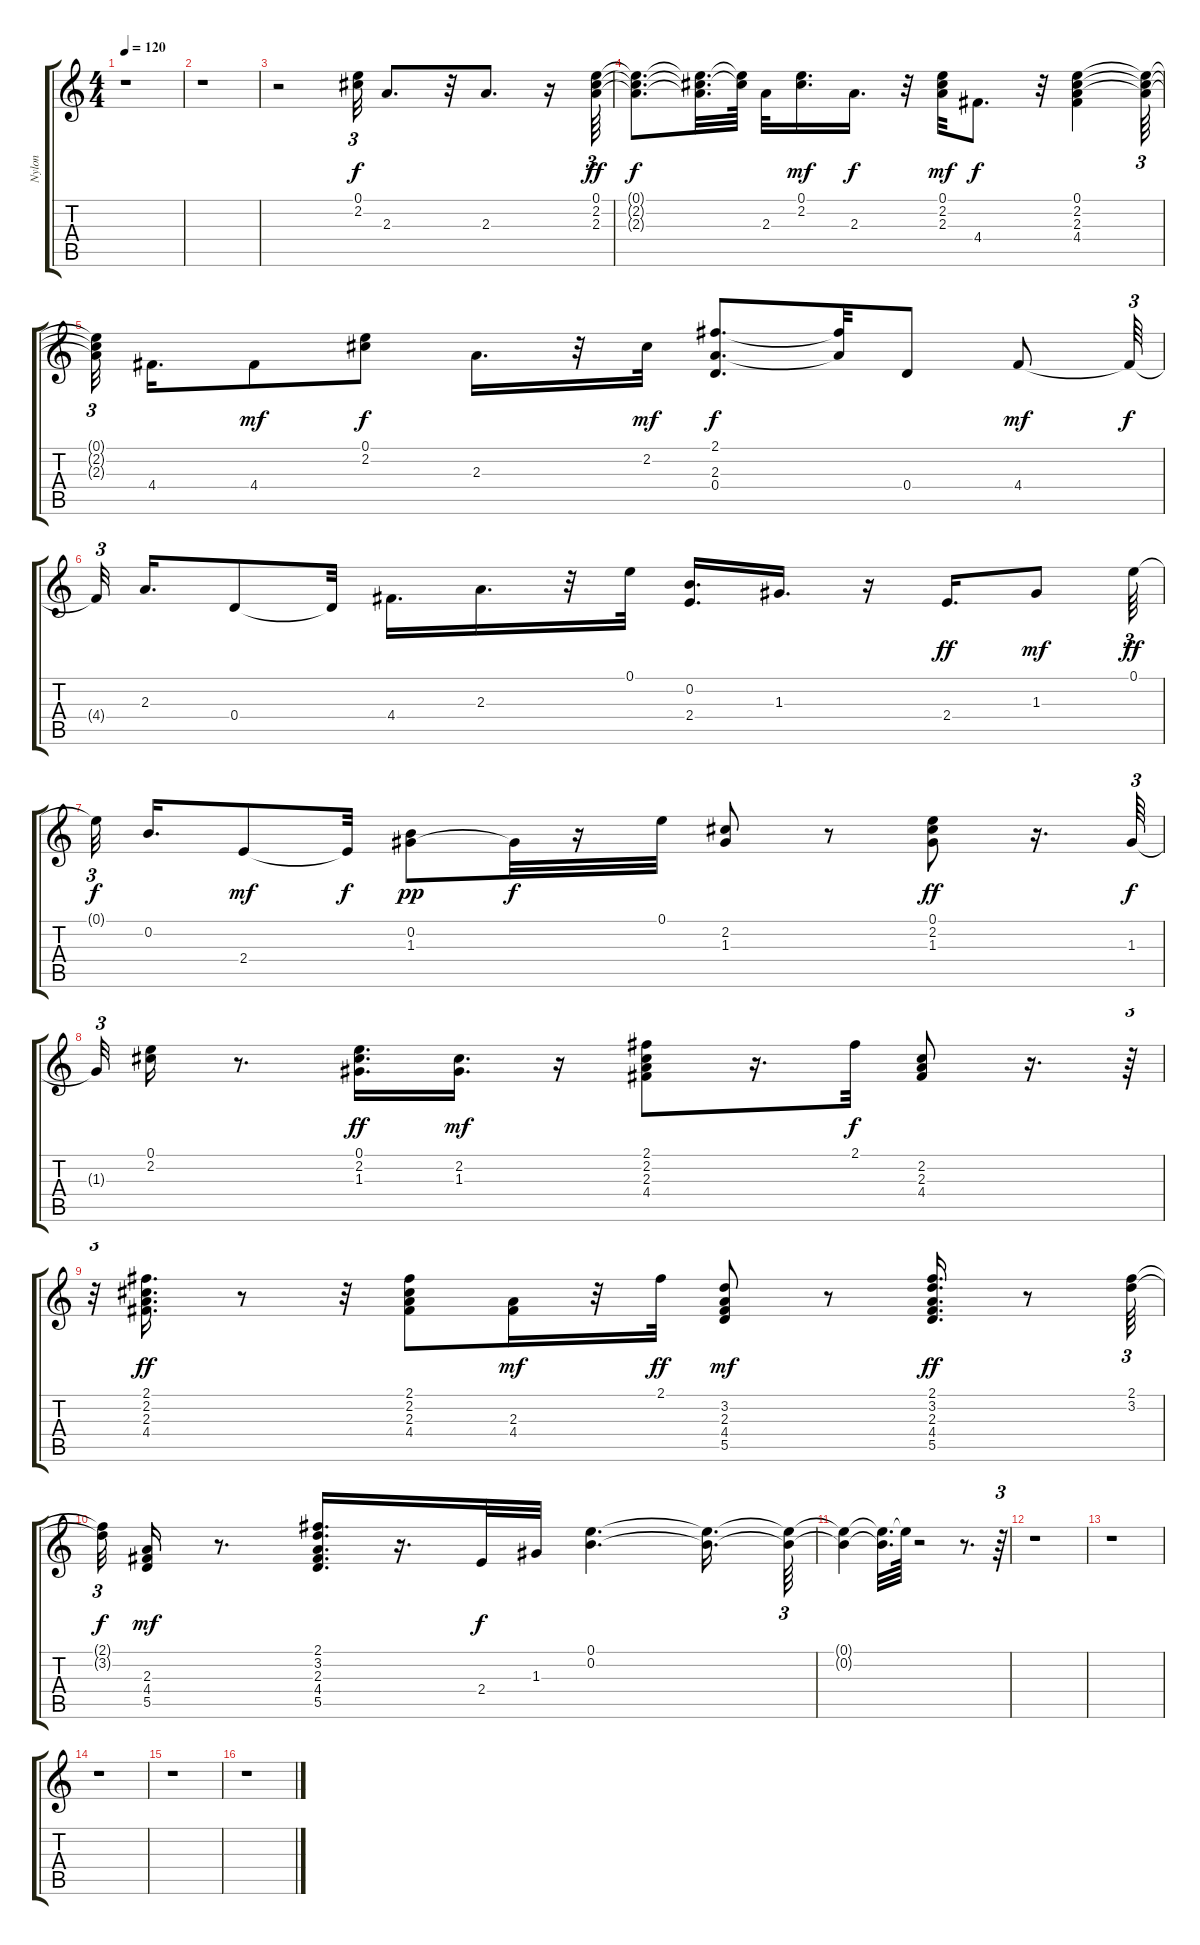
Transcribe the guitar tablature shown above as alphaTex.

\track ("Nylon" "Nylon") {instrument acousticguitarnylon}
\staff {score tabs}
\tuning (E4 B3 G3 D3 A2 E2) {hide}
\ts (4 4)
\tempo 120
\clef g2
\ks c
r.1{dy f} |
r.1 |
r.2 (0.1 2.2).32{tu (3 2)} 2.3.8{d} r.32 2.3.8{d} r.16 (0.1 2.2 2.3).64{tu (3 2) dy ff} |
(0.1{t} 2.2{t} 2.3{t}).8{d dy f} (0.1{t} 2.2{t} 2.3{t}).32{d} (0.1{t} 2.2{t}).64 2.3.32 (0.1 2.2).16{d dy mf} 2.3.16{d dy f} r.32 (0.1 2.2 2.3).32{dy mf} 4.4.8{d dy f} r.32 (0.1 2.2 2.3 4.4).4 (0.1{t} 2.2{t} 2.3{t}).64{tu (3 2)} |
(0.1{t} 2.2{t} 2.3{t}).32{tu (3 2) beam splitsecondary} 4.4.16{d} 4.4.8{dy mf} (0.1 2.2).8{dy f} 2.3.16{d} r.32 2.2.32{dy mf} (2.1 2.3 0.4).8{d dy f} (2.1{t} 2.3{t}).32 0.4.8 4.4.8{dy mf} 4.4{t}.64{tu (3 2) dy f} |
4.4{t}.32{tu (3 2) beam splitsecondary} 2.3.16{d} 0.4.8 0.4{t}.32 4.4.16{d} 2.3.16{d} r.32 0.1.32 (0.2 2.4).16{d} 1.3.16{d} r.16 2.4.16{d dy ff} 1.3.8{dy mf} 0.1.64{tu (3 2) dy ff} |
0.1{t}.32{tu (3 2) dy f beam splitsecondary} 0.2.16{d} 2.4.8{dy mf} 2.4{t}.32{dy f} (0.2 1.3).8{dy pp} 1.3{t}.32{dy f} r.16 0.1.32 (2.2 1.3).8 r.8 (0.1 2.2 1.3).8{dy ff} r.16{d} 1.3.64{tu (3 2) dy f} |
1.3{t}.32{tu (3 2)} (0.1 2.2).16 r.8{d} (0.1 2.2 1.3).16{d dy ff} (2.2 1.3).16{d dy mf} r.16 (2.1 2.2 2.3 4.4).8 r.16{d} 2.1.32{dy f} (2.2 2.3 4.4).8 r.16{d} r.64{tu (3 2)} |
r.32{tu (3 2)} (2.1 2.2 2.3 4.4).16{d dy ff} r.8 r.32 (2.1 2.2 2.3 4.4).8 (2.3 4.4).16{dy mf} r.32 2.1.32{dy ff} (3.2 2.3 4.4 5.5).8{dy mf} r.8 (2.1 3.2 2.3 4.4 5.5).16{d dy ff} r.8 (2.1 3.2).64{tu (3 2)} |
(2.1{t} 3.2{t}).32{tu (3 2) dy f} (2.3 4.4 5.5).16{dy mf} r.8{d} (2.1 3.2 2.3 4.4 5.5).16{d} r.16{d} 2.4.32{dy f} 1.3.32 (0.1 0.2).4{d} (0.1{t} 0.2{t}).16{d} (0.1{t} 0.2{t}).64{tu (3 2)} |
(0.1{t} 0.2{t}).4 (0.1{t} 0.2{t}).32{d} 0.1{t}.64 r.2 r.8{d} r.64{tu (3 2)} |
r.1 |
r.1 |
r.1 |
r.1 |
r.1
